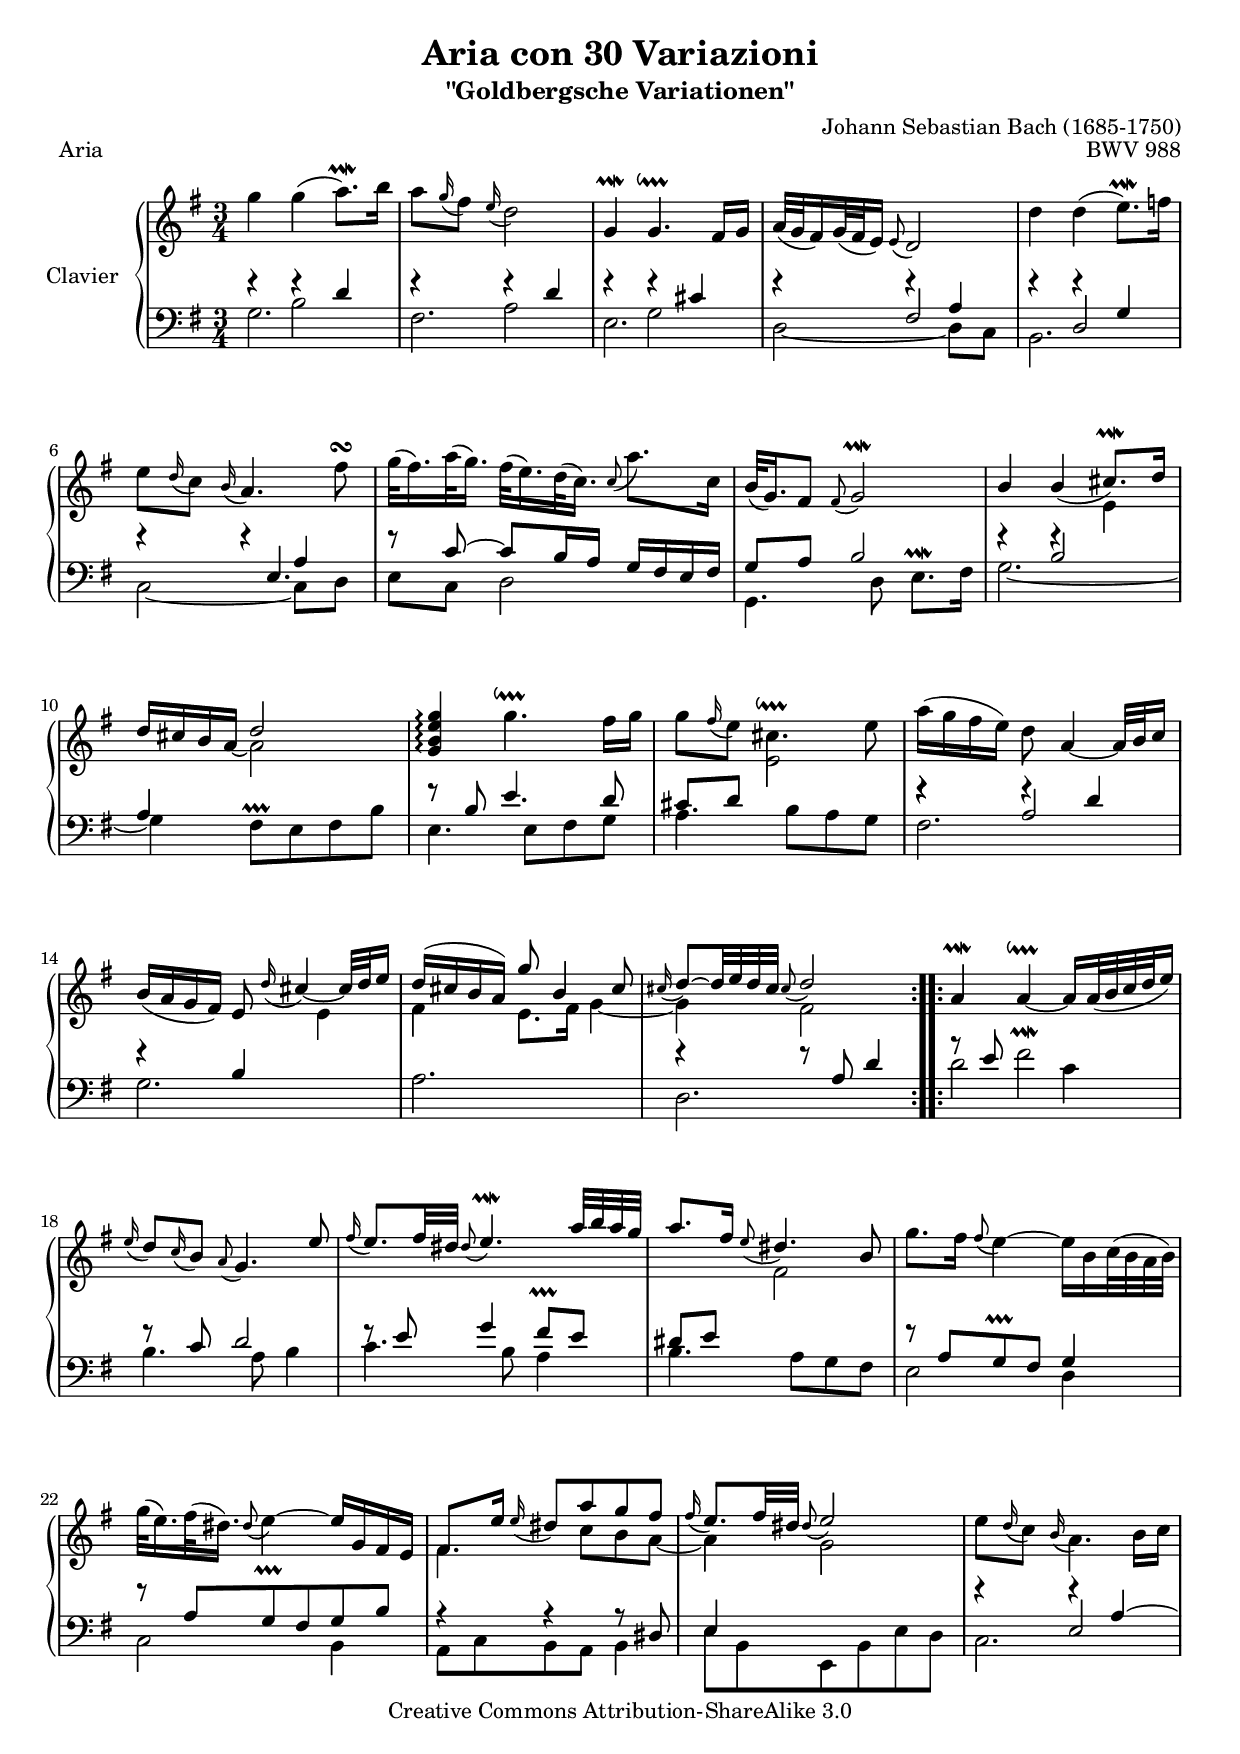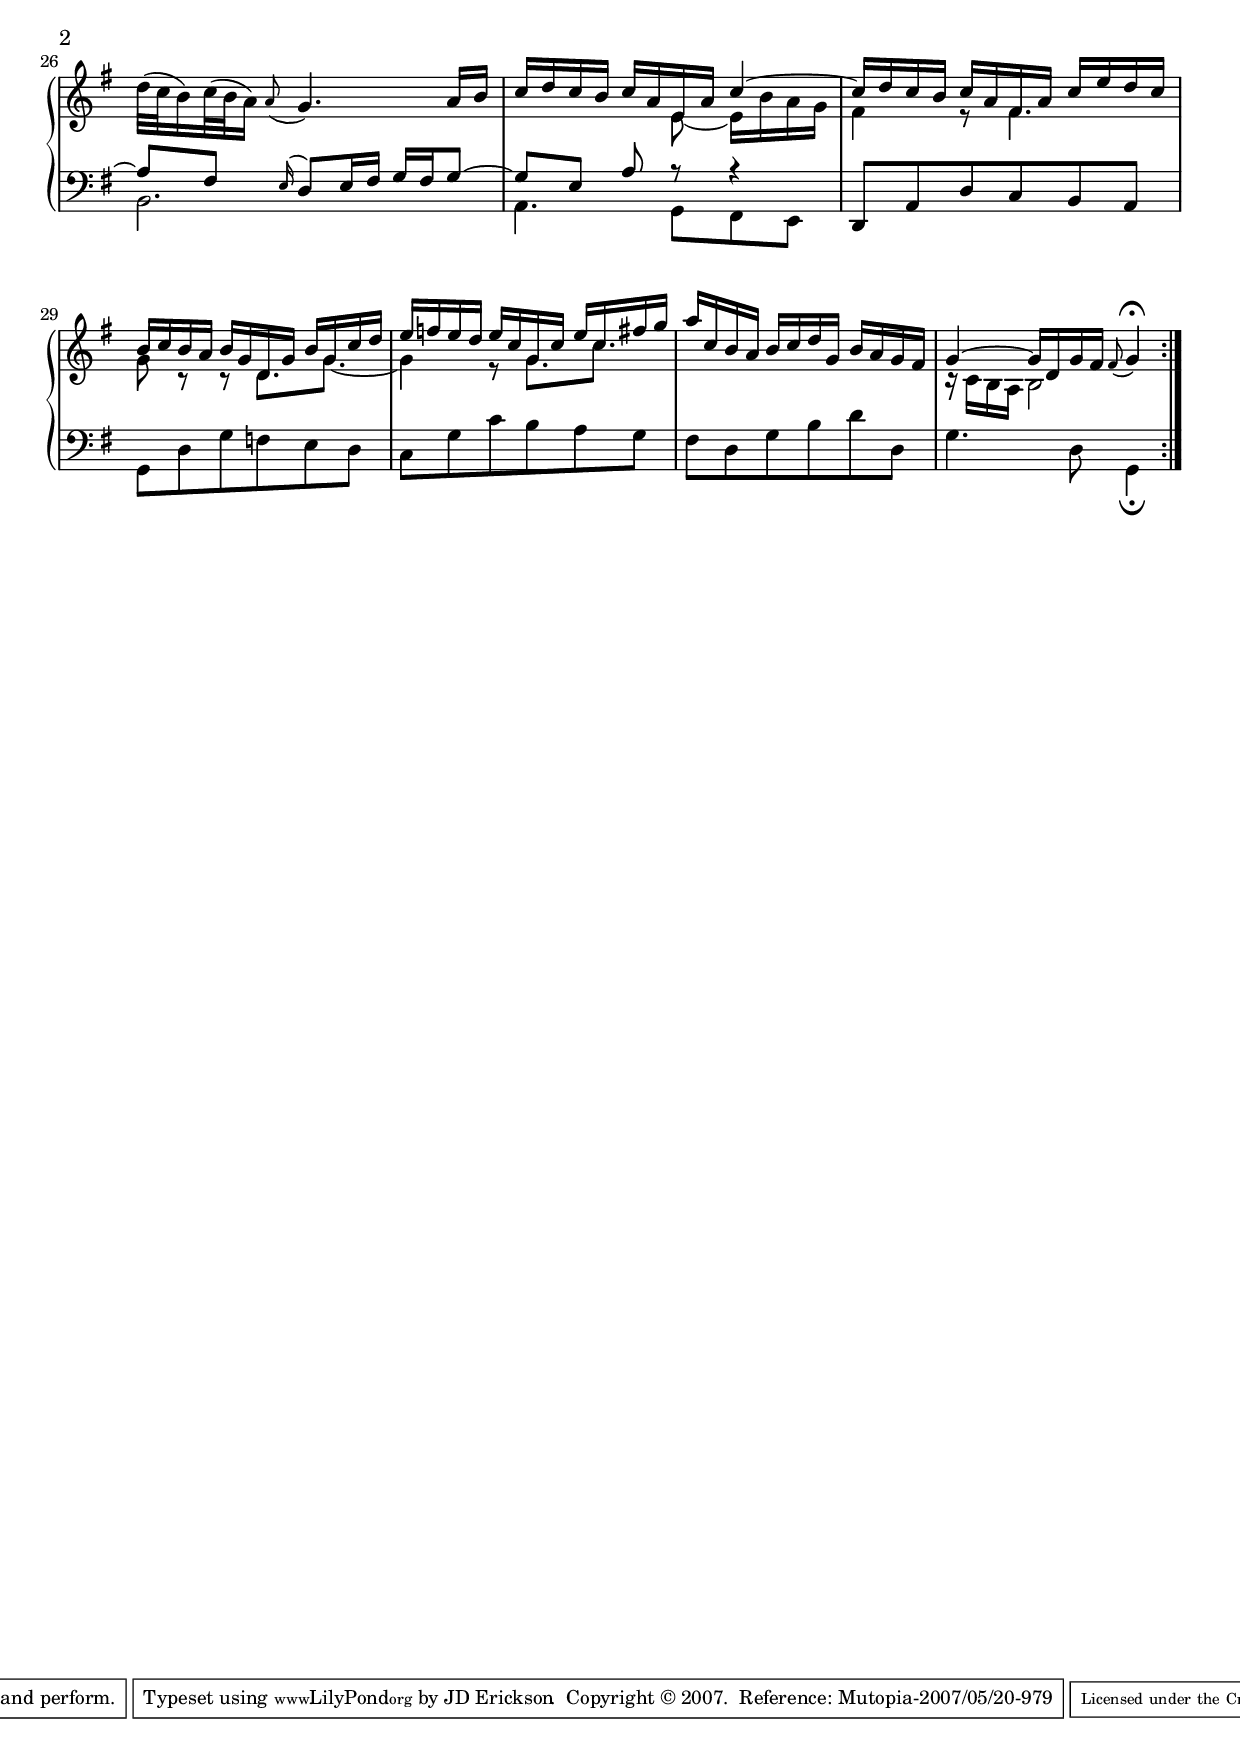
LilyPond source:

\version "2.10.23"

% Uncomment paper block below for fewer pages.
%\paper {
%       between-system-padding = #0.1
%       between-system-space = #0.1
%       ragged-last-bottom = ##f
%       ragged-bottom = ##f
%}

%Uncomment paper block below for evenly-filled pages.
%\paper {
%    page-top-space = #0.0
%    %indent = 0.0
%    line-width = 18.0\cm
%    ragged-bottom = ##f
%    ragged-last-bottom = ##f
%}

%#(set-default-paper-size "a4")
%#(set-default-paper-size "letter")

#(set-global-staff-size 19)

\header {
        title = "Aria con 30 Variazioni"
        subtitle = "\"Goldbergsche Variationen\""
        piece = "Aria"
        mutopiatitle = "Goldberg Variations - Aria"
        composer = "Johann Sebastian Bach (1685-1750)"
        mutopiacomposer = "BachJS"
        opus = "BWV 988"
        date = "1741"
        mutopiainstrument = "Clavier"
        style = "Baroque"
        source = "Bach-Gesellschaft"
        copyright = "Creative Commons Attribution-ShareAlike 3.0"
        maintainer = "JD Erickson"
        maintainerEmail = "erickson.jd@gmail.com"
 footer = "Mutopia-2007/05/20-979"
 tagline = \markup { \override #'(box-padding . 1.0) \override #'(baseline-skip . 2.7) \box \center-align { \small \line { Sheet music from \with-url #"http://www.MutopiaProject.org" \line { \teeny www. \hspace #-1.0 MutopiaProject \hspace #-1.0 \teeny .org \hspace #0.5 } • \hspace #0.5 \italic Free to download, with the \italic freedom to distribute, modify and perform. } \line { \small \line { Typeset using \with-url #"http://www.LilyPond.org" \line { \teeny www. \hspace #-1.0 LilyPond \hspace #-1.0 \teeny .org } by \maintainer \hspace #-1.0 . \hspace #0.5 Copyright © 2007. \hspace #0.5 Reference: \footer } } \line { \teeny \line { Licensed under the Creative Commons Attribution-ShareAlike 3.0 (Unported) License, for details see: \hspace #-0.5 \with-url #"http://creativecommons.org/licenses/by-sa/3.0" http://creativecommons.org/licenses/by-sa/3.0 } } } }
}

% Macros %%%%%%%%%%%%%%%%%%%%%%%%%%%%%%%%%%%%%%%%%%%%%%%%%%%%

staffUpper = {\change Staff = upper \stemDown}
staffLower = {\change Staff = lower \stemUp}
startRepeat = {\set Score.repeatCommands = #'(start-repeat)}
endRepeat = {\set Score.repeatCommands = #'(end-repeat)}

%%%%%%%%%%%%%%%%%%%%%%%%%%%%%%%%%%%%%%%%%%%%%%%%%%%%%%%%%%

%%
%% Treble Clef
%%

soprano = \relative c'' {
    \override Staff.NoteCollision #'merge-differently-dotted = ##t
    \override Script #'padding = #1.0
    \repeat volta 2 { %begin repeated section
        %1-5
        \stemDown g'4 g4( a8.\prallmordent) b16
        a8 \appoggiatura g16 fis8 \appoggiatura e16 d2
        \stemUp g,4\prallmordent g4.\downprall fis16 g16
        a32[( g32 fis16) g32( fis32 e16)] \appoggiatura e8 d2
        \stemDown d'4 d4( e8.\prallmordent) f16

        %6-10
        e8 \appoggiatura d16 c8 \appoggiatura b16 \stemUp a4. \stemDown fis'8\turn
        \stemDown g32[( fis16.) a32( g16.)] fis32[( e16.) d32( c16.)] \appoggiatura c8 a'8. c,16
        \stemUp b32[( g16.) fis8] \appoggiatura fis8 g2\prallmordent
        b4 b4( cis8.\prallmordent) d16
        d16 cis16 b16 a16_~ \stemDown a2 \stemUp

        %11-15
        <g b e g>4\arpeggio \stemDown g'4.\downprall fis16 g16
        g8 \appoggiatura fis16 e8 cis4.\downprall e8
        a16( g16 fis16 e16) d8 \stemUp a4_~ a32 b32 c16
        b16( a16 g16 fis16) e8 \appoggiatura d'16 cis4_~ cis32 d32 e16
        d16^( cis16 b16 a16) g'8 b,4 cis8

        %16-20
        \appoggiatura cis16 d8^~[ d32 e32 d32 cis32] \appoggiatura cis8 d2 
    } %end of repeated section
    \repeat volta 2 { %begin repeated section
        a4\prallmordent a4_~\downprall a16[ a32( b32 c32 d32 e16)]
        \appoggiatura e16 d8 \appoggiatura c16 b8 \appoggiatura a8 g4. e'8
        \appoggiatura fis16 e8. fis32 dis32 \appoggiatura dis8 e4.\prallmordent a32 b32 a32 g32
        a8. fis16 \appoggiatura e8 dis4. b8

        %21-25
        \stemDown g'8. fis16 \appoggiatura fis8 e4^~ e16[ b16 c32( b32 a32 b32)]
        g'32[( e16.) fis32( dis16.)] \appoggiatura dis8 e4^~ \stemUp e16 g,16 fis16 e16
        fis8. e'16 \appoggiatura e16 dis8 a'8 g8 fis8
        \appoggiatura fis16 e8. fis32 dis32 \appoggiatura dis8 e2
        \stemDown e8 \appoggiatura d16 c8 \appoggiatura b16 a4. b16[ c16]

        %26-30
        d32[( c32 b16) c32( b32 a16)] \appoggiatura a8 \stemUp g4. a16 b16
        c16 d16 c16 b16 c16 a16 e16 a16 c4^~
        c16 d16 c16 b16 c16 a16 fis16 a16 c16 e16 d16 c16
        b16 c16 b16 a16 b16 g16 d16 g16 b16 g16 c16 d16
        e16 f16 e16 d16 e16 c16 g16 c16 e16 c16 fis16 g16

        %31-32
        a16 c,16 b16 a16 b16 c16 d16 g,16 b16 a16 g16 fis16
        g4^~ g16 d16 g16 fis16 \appoggiatura fis8 g4\fermata

    } %end repeated section
}

%%
%% Bass Clef
%% 

bassOne = \relative c' {
    %1-5
    \stemDown g2.
    fis2.
    e2.
    d2_~ d8 c8
    b2.

    %6-10
    c2_~ c8 d8
    e8 c8 d2
    g,4. d'8 e8.\prallmordent fis16
    g2._~
    g4 fis8\prallprall e8 fis8 b8

    %11-15
    e,4. e8 fis8 g8
    a4. b8 a8 g8
    fis2.
    g2.
    a2.

    %16-20
    d,2. 
    d'2 c4
    b4. a8 b4
    c4. b8 a4
    b4. a8 g8 fis8

    %21-25
    e2 d4
    c2 b4
    a8 c8 b8 a8 b4
    e8 b8 e,8 b'8 e8 d8
    c2.

    %26-30
    b2.
    a4. g8 fis8 e8
    \stemUp d8 a'8 d8 c8 b8 a8
    \stemDown g8 d'8 g8 f8 e8 d8
    c8 g'8 c8 b8 a8 g8

    %31-32
    fis8 d8 g8 b8 d8 d,8
    g4. d8 g,4_\fermata
}

bassTwo = \relative c' {
    \override Script #'padding = #1.0
    %1-5
    \stemDown f4\rest b,2
    f'4\rest a,2
    f'4\rest g,2
    f'4\rest \stemUp fis,2
    f'4\rest d,2

    %6-10
    s4. e4.
    f'8\rest c8^~ c8[ b16 a16] g16 fis16 e16 fis16
    g8 a8 b2
    s4 b2
    a4 \staffUpper \stemUp d'2 \staffLower

    %11-15
    f,8\rest b,8 e4. d8
    cis8 d8 \staffUpper e2 \staffLower
    f4\rest a,2
    f'4\rest b,4 \staffUpper e4
    fis4 e8. fis16 g4_~

    %16-20
    g4 fis2 
    \staffLower a8\rest e8 \stemDown fis2^\prallmordent
    \stemUp f8\rest c8 d2
    f8\rest e8 g4 fis8^\prallprall e8
    dis8 e8 \staffUpper fis2

    %21-25
    \staffLower f8\rest a,8 g8^\prallprall fis8 g4
    f'8\rest a,8 g8^\prallprall fis8 g8 b8
    \staffUpper fis'4. c'8 b8 a8_~
    a4 g2
    \staffLower s4 e,2

    %26-30
    \skip 2.
    \skip 4. \staffUpper e'8_~ e16 b'16 a16 g16
    fis4 r8 fis4.
    g8 r8 r8 d8. g8._~
    g4 r8 g8. c8.

    %31-32
    \skip 2.
    c,16\rest c16 b16 a16 b2 
    
} 

bassThree = \relative c' {
    %1-5
    \stemUp s4 f4\rest d4
    s4 f4\rest d4
    s4 f4\rest cis4
    s4 f4\rest a,4
    s4 f'4\rest g,4

    %6-10
    f'4\rest f4\rest a,4
    \skip 2.
    \skip 2.
    f'4\rest f4\rest \staffUpper e4
    \staffLower \skip 2.
    
    %11-15
    \skip 2.
    \skip 2.
    f4\rest f4\rest d4
    \skip 2.
    \skip 2.

    %16-20
    f4\rest f8\rest a,8 d4
    \skip 2.
    \skip 2.
    \skip 2.
    \skip 2.

    %21-25
    \skip 2.
    \skip 2.
    r4 r4 r8 dis,8
    e4 \skip 2
    f'4\rest f4\rest a,4^~

    %26-30
    a8 fis8 \appoggiatura e16 d8[ e16 fis16] g16[ fis16 g8]^~
    g8[ e8] a8 a8\rest a4\rest
    
}

%% Merge Bass

bass = << \bassOne \\ \bassTwo \\ \bassThree >>

%% Merge score - Piano staff in key of G Major, 3/4 time.

\score {
    \context PianoStaff <<
        \set PianoStaff.instrumentName = "Clavier  "
        \set PianoStaff.midiInstrument = "harpsichord"
        \context Staff = "upper" { \clef treble \key g \major \time 3/4 << \soprano >>  }
        \context Staff = "lower"  { \clef bass \key g \major \time 3/4 \bass }
    >>
    \layout{  }
    \midi { }
}
